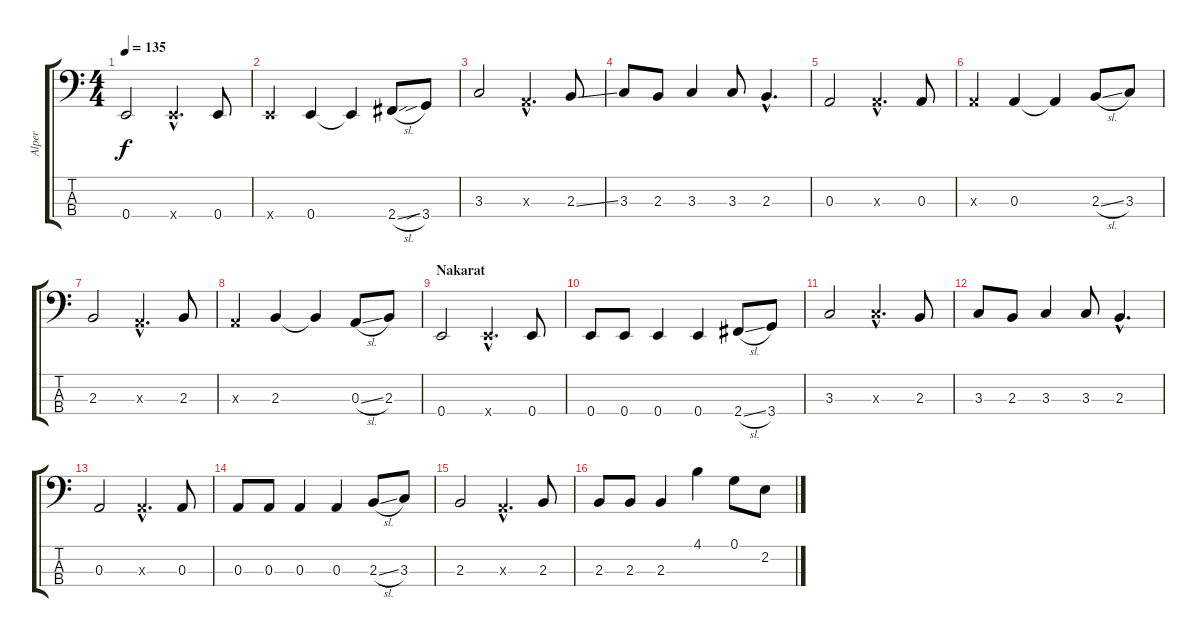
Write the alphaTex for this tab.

\track ("Alper" "Alper") {instrument electricbassfinger}
\staff {score tabs}
\tuning (G2 D2 A1 E1) {hide}
\ts (4 4)
\tempo 135
\clef f4
\ks c
0.4.2{dy f} 0.4{hac x}.4{d} 0.4.8 |
0.4{x}.4 0.4.4 0.4{t}.4 2.4{sl}.8 3.4{sib}.8 |
3.3.2 0.3{hac x}.4{d} 2.3{ss}.8 |
3.3.8 2.3.8 3.3.4 3.3.8 2.3{hac}.4{d} |
0.3.2 0.3{hac x}.4{d} 0.3.8 |
0.3{x}.4 0.3.4 0.3{t}.4 2.3{sl}.8 3.3.8 |
2.3.2 0.3{hac x}.4{d} 2.3.8 |
0.3{x}.4 2.3.4 2.3{t}.4 0.3{sl}.8 2.3.8 |
\section ("" "Nakarat")
0.4.2 0.4{hac x}.4{d} 0.4.8 |
0.4.8 0.4.8 0.4.4 0.4.4 2.4{sl}.8 3.4.8 |
3.3.2 3.3{hac x}.4{d} 2.3.8 |
3.3.8 2.3.8 3.3.4 3.3.8 2.3{hac}.4{d} |
0.3.2 0.3{hac x}.4{d} 0.3.8 |
0.3.8 0.3.8 0.3.4 0.3.4 2.3{sl}.8 3.3.8 |
2.3.2 0.3{hac x}.4{d} 2.3.8 |
2.3.8 2.3.8 2.3.4 4.1.4 0.1.8 2.2.8
